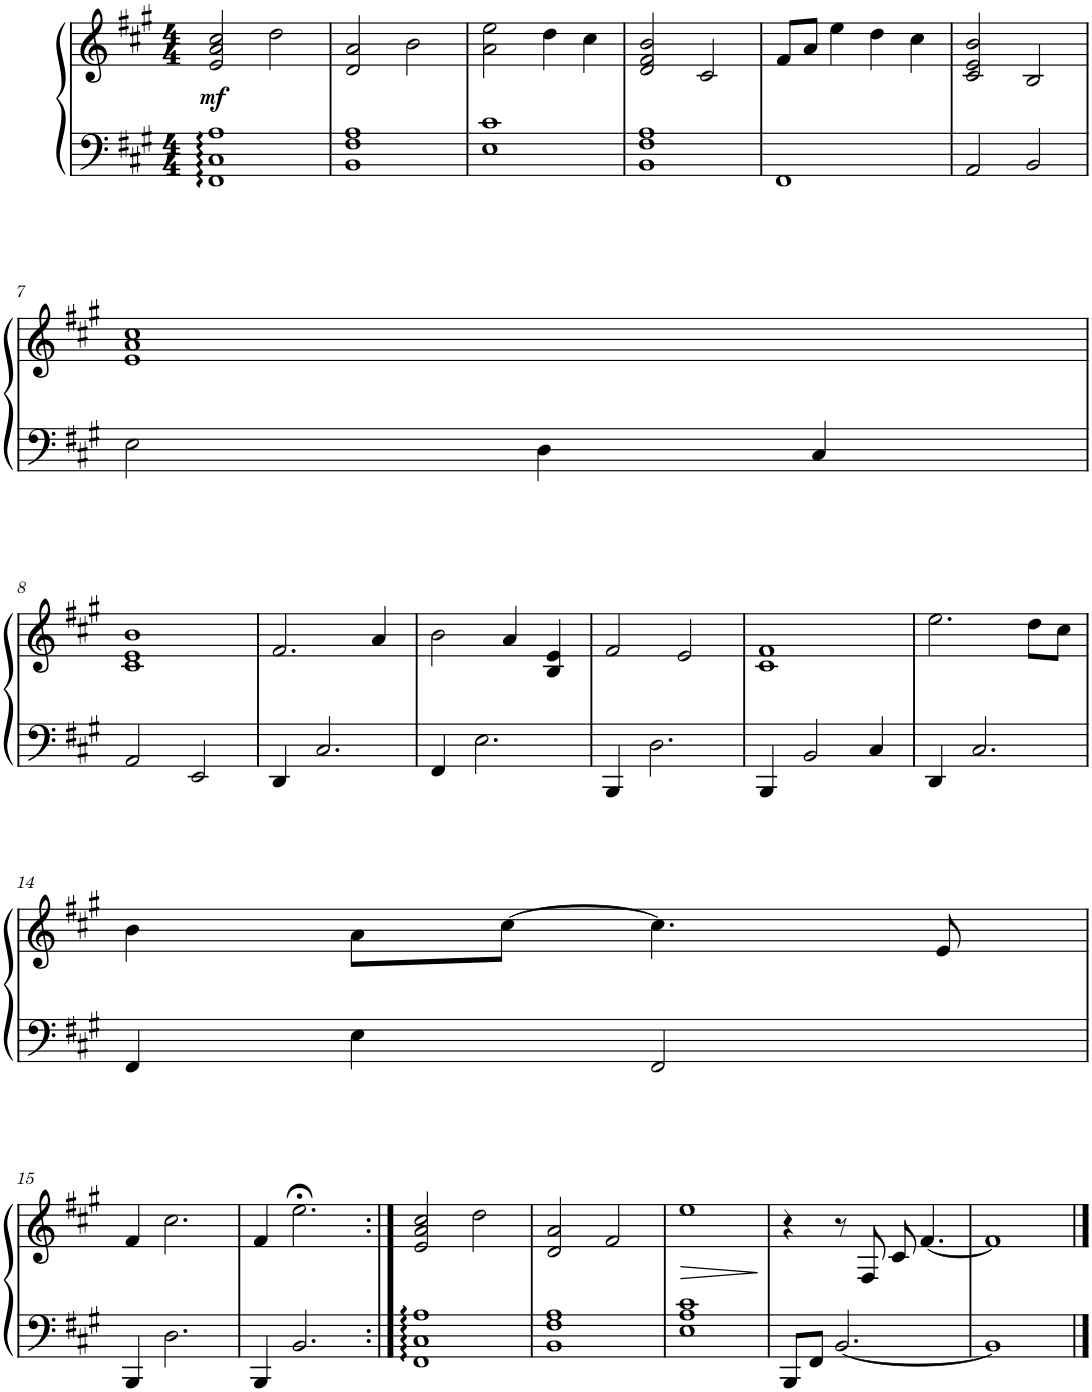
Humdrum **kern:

**kern	**kern	**dynam
*part1	*part1	*part1
*staff2	*staff1	*staff1/2
*I"Piano	*	*
*I'Pno	*	*
*clefF4	*clefG2	*
*k[f#c#g#]	*k[f#c#g#]	*
*M4/4	*M4/4	*
=1	=1	=1
*^	*	*
*	*^	*	*
!	!	!	!	!LO:DY:b
1A	1C#	1FF#::	2e/ 2a/ 2cc#/	mf
.	.	.	2dd\	.
*	*v	*v	*	*
=2	=2	=2	=2
1F# 1A	1BB	2d/ 2a/	.
.	.	2b\	.
=3	=3	=3	=3
1c#	1E	2a\ 2ee\	.
.	.	4dd\	.
.	.	4cc#\	.
=4	=4	=4	=4
1F# 1A	1BB	2d/ 2f#/ 2b/	.
.	.	2c#/	.
*v	*v	*	*
=5	=5	=5
1FF#	8f#/L	.
.	8a/J	.
.	4ee\	.
.	4dd\	.
.	4cc#\	.
=6	=6	=6
2AA/	2c#/ 2e/ 2b/	.
2BB/	2B/	.
!!LO:LB:g=z
=7	=7	=7
*	*^	*
2E\	1a 1cc#	1e	.
4D\	.	.	.
4C#/	.	.	.
!!LO:LB:g=z	!!
=8	=8	=8	=8
2AA/	1b	1c# 1e	.
2EE/	.	.	.
*	*v	*v	*
=9	=9	=9
4DD/	2.f#/	.
2.C#/	.	.
.	4a/	.
=10	=10	=10
4FF#/	2b\	.
2.E\	.	.
.	4a/	.
.	4B/ 4e/	.
=11	=11	=11
4BBB/	2f#/	.
2.D\	.	.
.	2e/	.
=12	=12	=12
*	*^	*
4BBB/	1f#	1c#	.
2BB/	.	.	.
4C#/	.	.	.
*	*v	*v	*
=13	=13	=13
4DD/	2.ee\	.
2.C#/	.	.
.	8dd\L	.
.	8cc#\J	.
!!LO:LB:g=z
=14	=14	=14
4FF#/	4b\	.
4E\	8a\L	.
.	[>8cc#\J	.
2FF#/	4.cc#\]	.
.	8e/	.
!!LO:LB:g=z
=15	=15	=15
4BBB/	4f#/	.
2.D\	2.cc#\	.
=16	=16	=16
4BBB/	4f#/	.
2.BB/	2.ee;<\	.
=17:|!	=17:|!	=17:|!
*^	*	*
*	*^	*	*
1A	1C#::	1FF#	2e/ 2a/ 2cc#/	.
.	.	.	2dd\	.
*	*v	*v	*	*
=18	=18	=18	=18
1F# 1A	1BB	2d/ 2a/	.
.	.	2f#/	.
=19	=19	=19	=19
!	!	!	!LO:HP:b
1A 1c#	1E	1ee	>
*v	*v	*	*
.	.	]
=20	=20	=20
8BBB/L	4r	.
8FF#/J	.	.
[<2.BB/	8r	.
.	8F#/	.
.	8c#/	.
.	[<4.f#/	.
=21	=21	=21
1BB]	1f#]	.
==	==	==
*-	*-	*-
